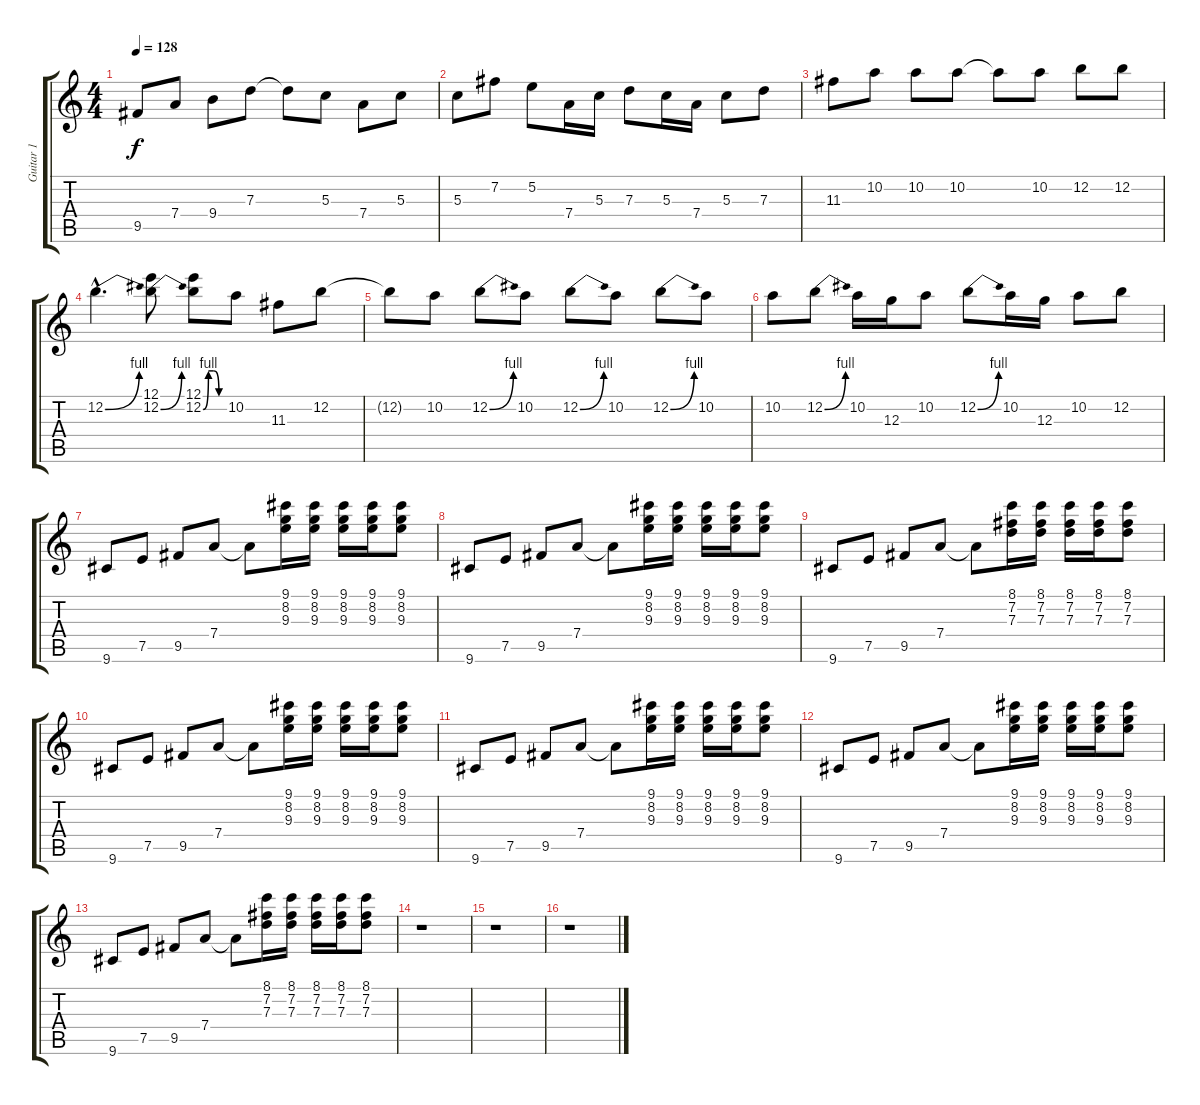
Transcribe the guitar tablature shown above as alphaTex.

\track ("Guitar 1" "Guitar 1") {instrument electricguitarclean}
\staff {score tabs}
\tuning (E4 B3 G3 D3 A2 E2) {hide}
\ts (4 4)
\tempo 128
\clef g2
\ks c
9.5.8{dy f} 7.4.8 9.4.8 7.3.8 7.3{t}.8 5.3.8 7.4.8 5.3.8 |
5.3.8 7.2.8 5.2.8 7.4.16 5.3.16 7.3.8 5.3.16 7.4.16 5.3.8 7.3.8 |
11.3.8 10.2.8 10.2.8 10.2.8 10.2{t}.8 10.2.8 12.2.8 12.2.8 |
12.2{be (bend 0 0 60 4) hac}.4{d} (12.1 12.2{be (bend 0 0 60 4)}).8 (12.1 12.2{be (custom 0 0 15 4 30 4 45 0 60 0)}).8 10.2.8 11.3.8 12.2.8 |
12.2{t}.8 10.2.8 12.2{be (bend 0 0 60 4)}.8 10.2.8 12.2{be (bend 0 0 60 4)}.8 10.2.8 12.2{be (bend 0 0 60 4)}.8 10.2.8 |
10.2.8 12.2{be (bend 0 0 60 4)}.8 10.2.16 12.3.16 10.2.8 12.2{be (bend 0 0 60 4)}.8 10.2.16 12.3.16 10.2.8 12.2.8 |
9.6.8 7.5.8 9.5.8 7.4.8 7.4{t}.8 (9.1 8.2 9.3).16 (9.1 8.2 9.3).16 (9.1 8.2 9.3).16 (9.1 8.2 9.3).16 (9.1 8.2 9.3).8 |
9.6.8 7.5.8 9.5.8 7.4.8 7.4{t}.8 (9.1 8.2 9.3).16 (9.1 8.2 9.3).16 (9.1 8.2 9.3).16 (9.1 8.2 9.3).16 (9.1 8.2 9.3).8 |
9.6.8 7.5.8 9.5.8 7.4.8 7.4{t}.8 (8.1 7.2 7.3).16 (8.1 7.2 7.3).16 (8.1 7.2 7.3).16 (8.1 7.2 7.3).16 (8.1 7.2 7.3).8 |
9.6.8 7.5.8 9.5.8 7.4.8 7.4{t}.8 (9.1 8.2 9.3).16 (9.1 8.2 9.3).16 (9.1 8.2 9.3).16 (9.1 8.2 9.3).16 (9.1 8.2 9.3).8 |
9.6.8 7.5.8 9.5.8 7.4.8 7.4{t}.8 (9.1 8.2 9.3).16 (9.1 8.2 9.3).16 (9.1 8.2 9.3).16 (9.1 8.2 9.3).16 (9.1 8.2 9.3).8 |
9.6.8 7.5.8 9.5.8 7.4.8 7.4{t}.8 (9.1 8.2 9.3).16 (9.1 8.2 9.3).16 (9.1 8.2 9.3).16 (9.1 8.2 9.3).16 (9.1 8.2 9.3).8 |
9.6.8 7.5.8 9.5.8 7.4.8 7.4{t}.8 (8.1 7.2 7.3).16 (8.1 7.2 7.3).16 (8.1 7.2 7.3).16 (8.1 7.2 7.3).16 (8.1 7.2 7.3).8 |
r.1 |
r.1 |
r.1
